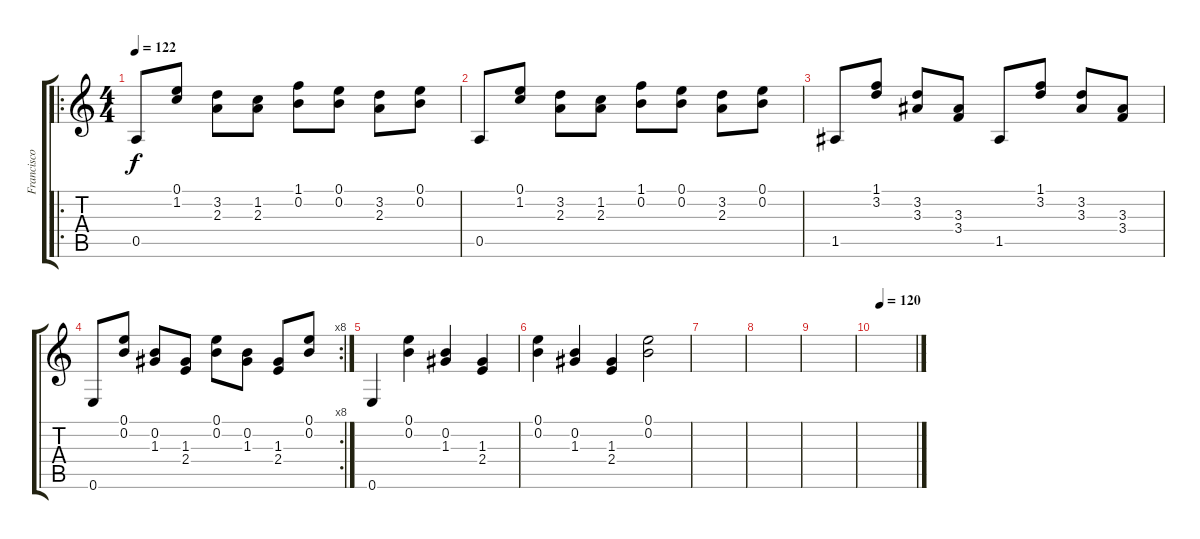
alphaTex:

\track ("Francisco Duran" "Francisco ") {instrument acousticguitarsteel}
\staff {score tabs}
\tuning (E4 B3 G3 D3 A2 E2) {hide}
\ro
\ts (4 4)
\tempo 122
\clef g2
\ks c
0.5.8{dy f} (0.1 1.2).8 (3.2 2.3).8 (1.2 2.3).8 (1.1 0.2).8 (0.1 0.2).8 (3.2 2.3).8 (0.1 0.2).8 |
0.5.8 (0.1 1.2).8 (3.2 2.3).8 (1.2 2.3).8 (1.1 0.2).8 (0.1 0.2).8 (3.2 2.3).8 (0.1 0.2).8 |
1.5.8 (1.1 3.2).8 (3.2 3.3).8 (3.3 3.4).8 1.5.8 (1.1 3.2).8 (3.2 3.3).8 (3.3 3.4).8 |
\rc 8
0.6.8 (0.1 0.2).8 (0.2 1.3).8 (1.3 2.4).8 (0.1 0.2).8 (0.2 1.3).8 (1.3 2.4).8 (0.1 0.2).8 |
0.6.4 (0.1 0.2).4 (0.2 1.3).4 (1.3 2.4).4 |
(0.1 0.2).4 (0.2 1.3).4 (1.3 2.4).4 (0.1 0.2).2 |
|
|
|
\tempo (120 0.125)
